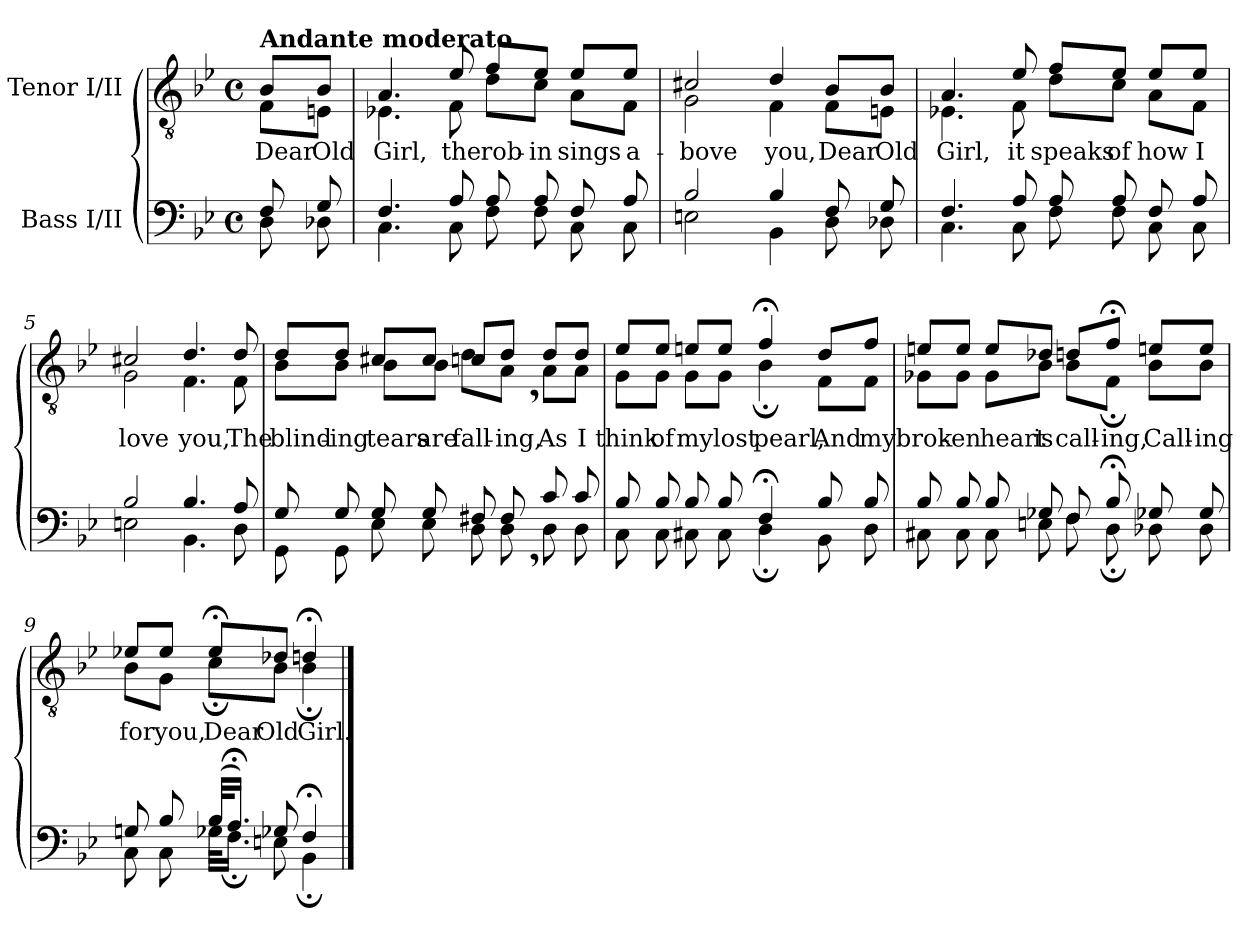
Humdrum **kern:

**kern	**kern	**text
*part2	*part1	*part1
*staff2	*staff1	*staff1
*I"Bass I/II	*I"Tenor I/II	*
*clefF4	*clefGv2	*
*k[b-e-]	*k[b-e-]	*
*B-:	*B-:	*
*M4/4	*M4/4	*
*met(c)	*met(c)	*
=1	=1	=1
*^	*^	*
!	!	!LO:TX:a:B:t=Andante moderato	!	!
8F/	8D\	8B-/L	8F\L	Dear
8G/	8D-X\	8B-/J	8En\J	Old
=2	=2	=2	=2	=2
4.F/	4.C\	4.A/	4.E-X\	Girl,
8A/	8C\	8e-/	8F\	the
8A/	8F\	8f/L	8d\L	rob-
8A/	8F\	8e-/J	8c\J	-in
8F/	8C\	8e-/L	8A\L	sings
8A/	8C\	8e-/J	8F\J	a-
=3	=3	=3	=3	=3
2B-/	2En\	2c#X/	2G\	-bove
4B-/	4BB-\	4d/	4F\	you,
8F/	8D\	8B-/L	8F\L	Dear
8G/	8D-X\	8B-/J	8En\J	Old
!!LO:LB:g=z	!!
=4	=4	=4	=4	=4
4.F/	4.C\	4.A/	4.E-X\	Girl,
8A/	8C\	8e-/	8F\	it
8A/	8F\	8f/L	8d\L	speaks
8A/	8F\	8e-/J	8c\J	of
8F/	8C\	8e-/L	8A\L	how
8A/	8C\	8e-/J	8F\J	I
=5	=5	=5	=5	=5
2B-/	2En\	2c#X/	2G\	love
4.B-/	4.BB-\	4.d/	4.F\	you,
8A/	8D\	8d/	8F\	The
!!LO:LB:g=z	!!
=6	=6	=6	=6	=6
8G/	8GG\	8d/L	8B-\L	blind-
8G/	8GG\	8d/J	8B-\J	-ing
8G/	8E-\	8c#X/L	8B-\L	tears
8G/	8E-\	8c#/J	8B-\J	are
8F#X/	8D\	8cn/L	8d\L	fall-
8F#/	8D,>\	8d/J	8A,>\J	-ing,
8c/	8D\	8d/L	8A\L	As
8c/	8D\	8d/J	8A\J	I
=7	=7	=7	=7	=7
8B-/	8C\	8e-/L	8G\L	think
8B-/	8C\	8e-/J	8G\J	of
8B-/	8C#X\	8en/L	8G\L	my
8B-/	8C#\	8e/J	8G\J	lost
4F;</	4D;\	4f;</	4B-;\	pearl,
8B-/	8BB-\	8d/L	8F\L	And
8B-/	8D\	8f/J	8F\J	my
!!LO:LB:g=z	!!
=8	=8	=8	=8	=8
8B-/	8C#X\	8en/L	8G-X\L	brok-
8B-/	8C#\	8e/J	8G-\J	-en
8B-/	8C#\	8e/L	8G-\L	heart
8G-X/	8En\	8d-X/J	8B-\J	is
8F/	8F\	8dn/L	8B-\L	call-
8B-;</	8D;\	8f;</J	8F;\J	-ing,
8G-X/	8D-X\	8en/L	8B-\L	Call-
8G-/	8D-\	8e/J	8B-\J	-ing
=9	=9	=9	=9	=9
8Gn/	8C\	8e-X/L	8B-\L	for
8B-/	8C\	8e-/J	8G\J	you,
(32B-/KLL	32G-X\KLL	8e-;</L	8c;\L	Dear
16.A;</JJ)	16.F;\JJ	.	.	.
8G-X/	8En\	8d-X/J	8B-\J	Old
4F;</	4BB-;\	4dn;</	4B-;\	Girl.
*v	*v	*	*	*
*	*v	*v	*
==	==	==
*-	*-	*-
